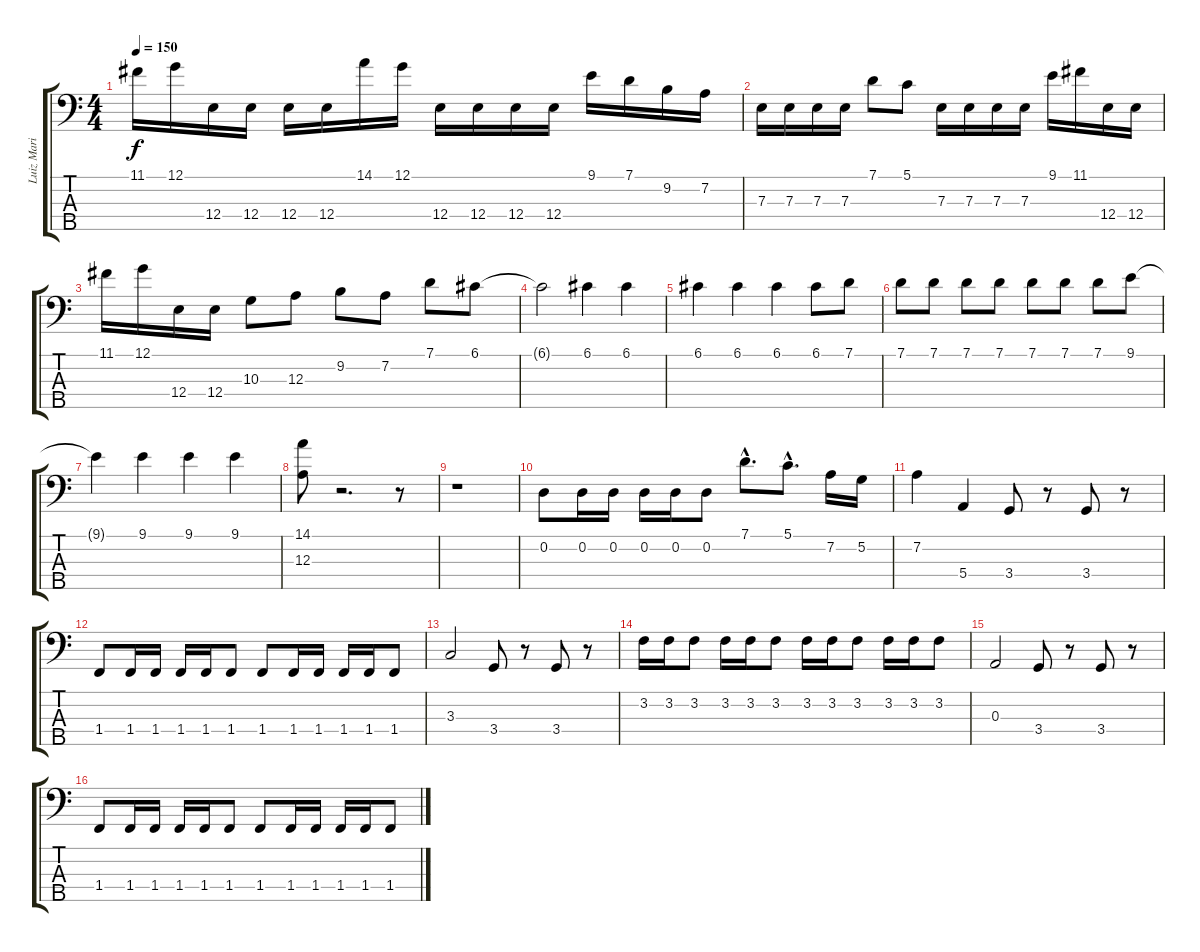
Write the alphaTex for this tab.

\track (" Luiz Mariutti" " Luiz Mari") {instrument fretlessbass}
\staff {score tabs}
\tuning (G2 D2 A1 E1 B0) {hide}
\ts (4 4)
\tempo 150
\clef f4
\ks c
11.1.16{dy f} 12.1.16 12.4.16 12.4.16 12.4.16 12.4.16 14.1.16 12.1.16 12.4.16 12.4.16 12.4.16 12.4.16 9.1.16 7.1.16 9.2.16 7.2.16 |
7.3.16 7.3.16 7.3.16 7.3.16 7.1.8 5.1.8 7.3.16 7.3.16 7.3.16 7.3.16 9.1.16 11.1.16 12.4.16 12.4.16 |
11.1.16 12.1.16 12.4.16 12.4.16 10.3.8 12.3.8 9.2.8 7.2.8 7.1.8 6.1.8 |
6.1{t}.2 6.1.4 6.1.4 |
6.1.4 6.1.4 6.1.4 6.1.8 7.1.8 |
7.1.8 7.1.8 7.1.8 7.1.8 7.1.8 7.1.8 7.1.8 9.1.8 |
9.1{t}.4 9.1.4 9.1.4 9.1.4 |
(14.1 12.3).8 r.2{d} r.8 |
r.1 |
0.2.8 0.2.16 0.2.16 0.2.16 0.2.16 0.2.8 7.1{hac}.8{d} 5.1{hac}.8{d} 7.2.16 5.2.16 |
7.2.4 5.4.4 3.4.8 r.8 3.4.8 r.8 |
1.4.8 1.4.16 1.4.16 1.4.16 1.4.16 1.4.8 1.4.8 1.4.16 1.4.16 1.4.16 1.4.16 1.4.8 |
3.3.2 3.4.8 r.8 3.4.8 r.8 |
3.2.16 3.2.16 3.2.8 3.2.16 3.2.16 3.2.8 3.2.16 3.2.16 3.2.8 3.2.16 3.2.16 3.2.8 |
0.3.2 3.4.8 r.8 3.4.8 r.8 |
1.4.8 1.4.16 1.4.16 1.4.16 1.4.16 1.4.8 1.4.8 1.4.16 1.4.16 1.4.16 1.4.16 1.4.8
